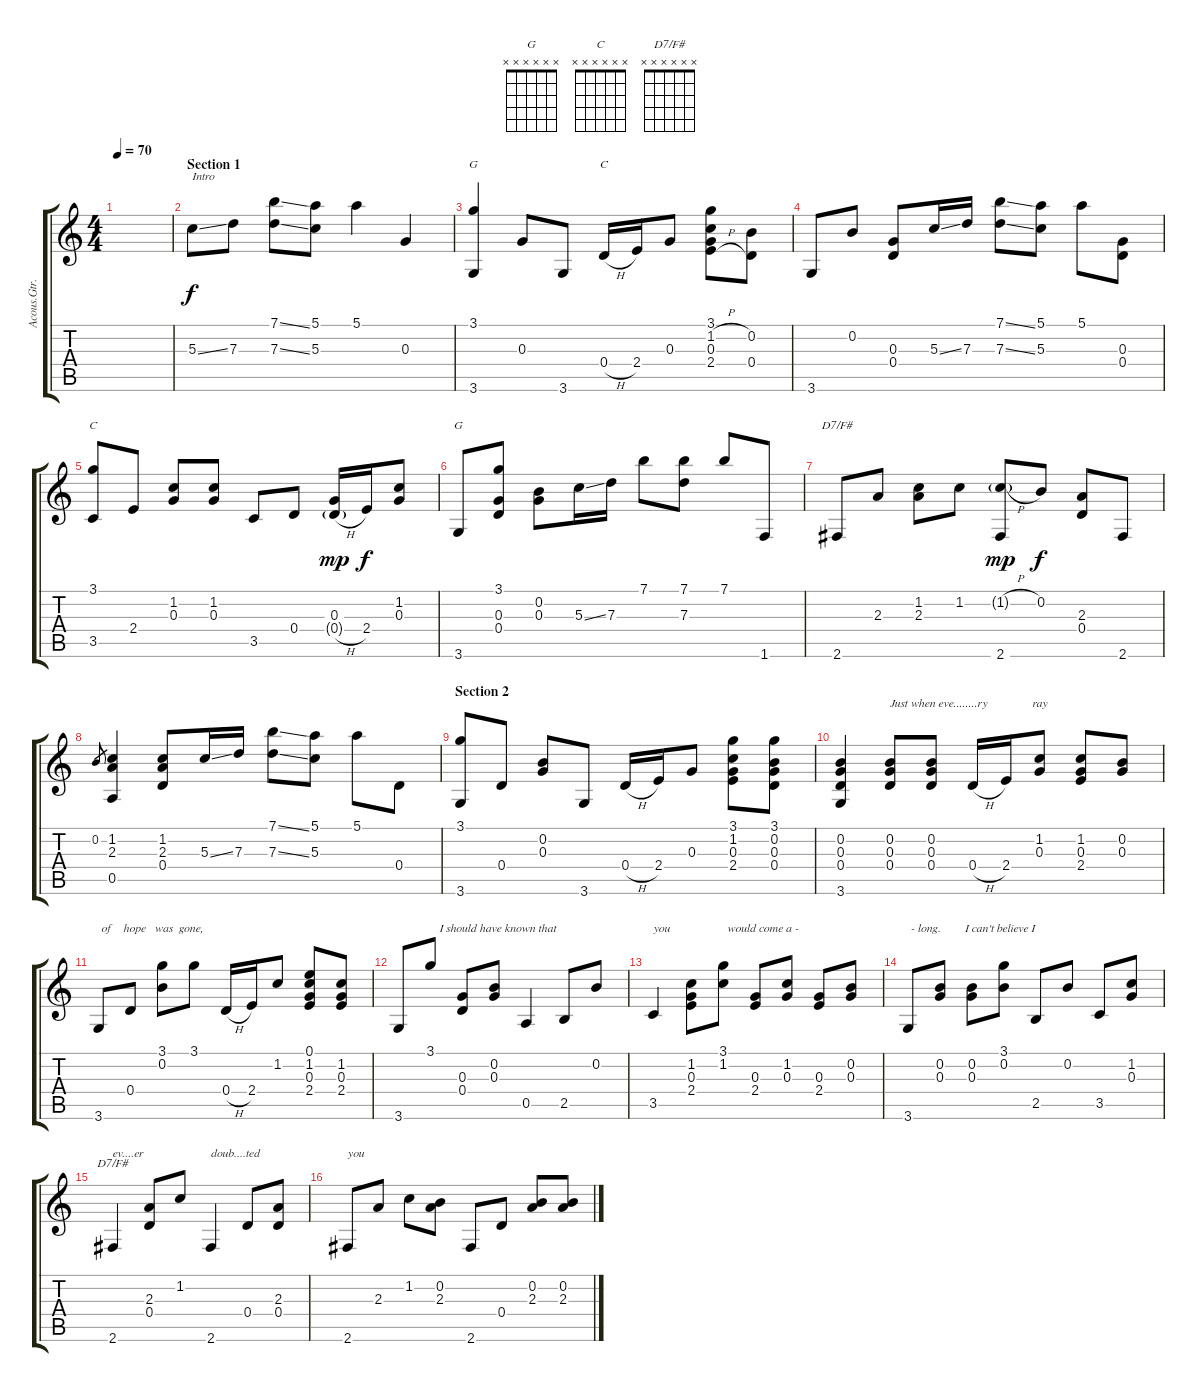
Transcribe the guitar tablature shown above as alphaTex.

\track ("Acous.Gtr." "Acous.Gtr.") {instrument acousticguitarsteel}
\staff {score tabs}
\tuning (E4 B3 G3 D3 A2 E2) {hide}
\chord ("G" 3 0 0 0 2 3)
\chord ("C" 0 1 0 2 3 x)
\chord ("C" x x x x x x) {firstfret 0}
\chord ("G" x x x x x x) {firstfret 0}
\chord ("D7/F#" x 1 2 0 0 2)
\chord ("D7/F#" x x x x x x) {firstfret 0}
\ts (4 4)
\tempo 70
\clef g2
\ks c
|
\section ("" "Section 1")
5.3{ss}.8{txt "Intro"} 7.3.8 (7.1{ss} 7.3{ss}).8 (5.1 5.3).8 5.1.4 0.3.4 |
(3.1 3.6).4{ch "G"} 0.3.8 3.6.8 0.4{h}.16{ch "C"} 2.4.16 0.3.8 (3.1 1.2{h} 0.3 2.4{h}).8 (0.2 0.4).8 |
3.6.8 0.2.8 (0.3 0.4).8 5.3{ss}.16 7.3.16 (7.1{ss} 7.3{ss}).8 (5.1 5.3).8 5.1.8 (0.3 0.4).8 |
(3.1 3.5).8{ch "C"} 2.4.8 (1.2 0.3).8 (1.2 0.3).8 3.5.8 0.4.8 (0.3 0.4{h g}).16{dy mp} 2.4.16{dy f} (1.2 0.3).8 |
3.6.8{ch "G"} (3.1 0.3 0.4).8 (0.2 0.3).8 5.3{ss}.16 7.3.16 7.1.8 (7.1 7.3).8 7.1.8 1.6.8 |
2.6.8{ch "D7/F#"} 2.3.8 (1.2 2.3).8 1.2.8 (1.2{h g} 2.6).8{dy mp} 0.2.8{dy f} (2.3 0.4).8 2.6.8 |
0.2.8{gr} (1.2 2.3 0.5).4 (1.2 2.3 0.4).8 5.3{ss}.16 7.3.16 (7.1{ss} 7.3{ss}).8 (5.1 5.3).8 5.1.8 0.4.8 |
\section ("" "Section 2")
(3.1 3.6).8 0.4.8 (0.2 0.3).8 3.6.8 0.4{h}.16 2.4.16 0.3.8 (3.1 1.2 0.3 2.4).8 (3.1 0.2 0.3 0.4).8 |
(0.2 0.3 0.4 3.6).4 (0.2 0.3 0.4).8{txt "Just when eve........ry               ray "} (0.2 0.3 0.4).8 0.4{h}.16 2.4.16 (1.2 0.3).8 (1.2 0.3 2.4).8 (0.2 0.3).8 |
3.6.8{txt " of    hope   was  gone, "} 0.4.8 (3.1 0.2).8 3.1.8 0.4{h}.16 2.4.16 1.2.8 (0.1 1.2 0.3 2.4).8 (1.2 0.3 2.4).8 |
3.6.8 3.1.8{txt "   I should have known that"} (0.3 0.4).8 (0.2 0.3).8 0.5.4 2.5.8 0.2.8 |
3.5.4{txt "you                   would come a - "} (1.2 0.3 2.4).8 (3.1 1.2).8 (0.3 2.4).8 (1.2 0.3).8 (0.3 2.4).8 (0.2 0.3).8 |
3.6.8{txt " - long.        I can't believe I"} (0.2 0.3).8 (0.2 0.3).8 (3.1 0.2).8 2.5.8 0.2.8 3.5.8 (1.2 0.3).8 |
2.6.4{ch "D7/F#" txt "ev....er "} (2.3 0.4).8 1.2.8 2.6.4{txt "doub....ted"} 0.4.8 (2.3 0.4).8 |
2.6.8{txt "you"} 2.3.8 1.2.8 (0.2 2.3).8 2.6.8 0.4.8 (0.2 2.3).8 (0.2 2.3).8
